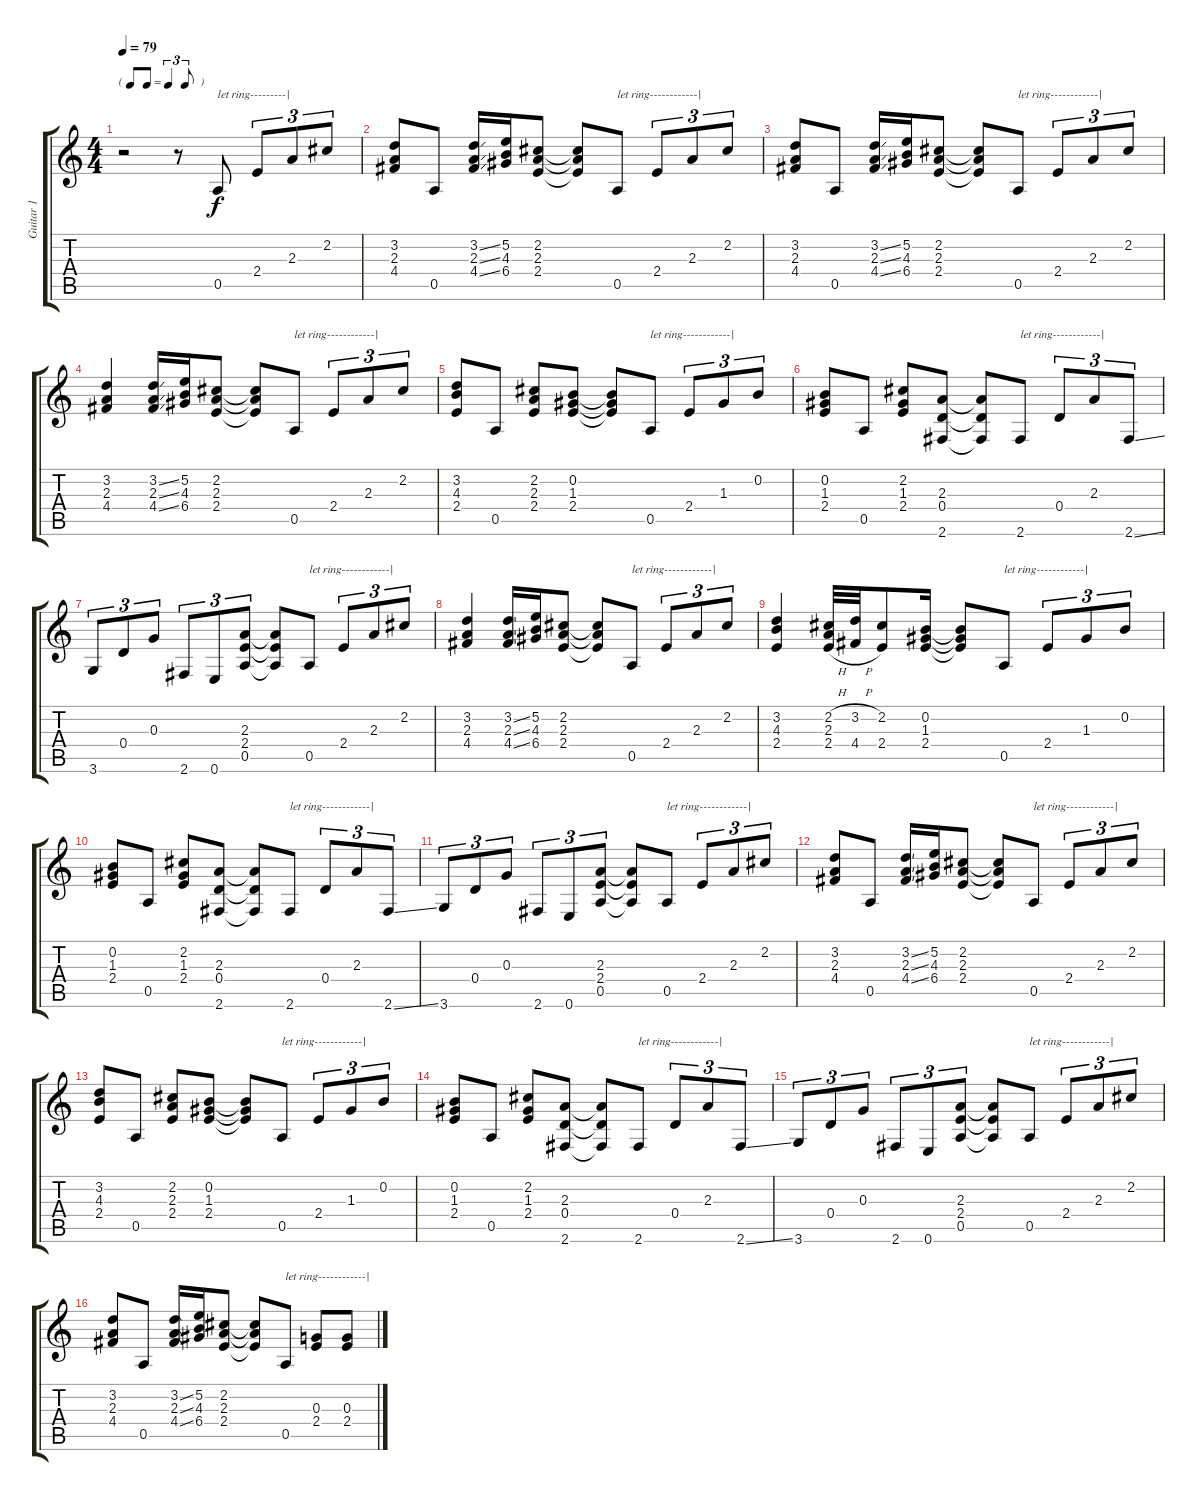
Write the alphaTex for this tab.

\track ("Guitar 1" "Guitar 1") {instrument acousticguitarnylon}
\staff {score tabs}
\tuning (E4 B3 G3 D3 A2 E2) {hide}
\ts (4 4)
\tf triplet8th
\tempo 79
\clef g2
\ks c
r.2{dy f instrument acousticguitarnylon} r.8 0.5.8{txt "let ring---------|"} 2.4.8{tu (3 2)} 2.3.8{tu (3 2)} 2.2.8{tu (3 2)} |
(3.2 2.3 4.4).8 0.5.8 (3.2{ss} 2.3{ss} 4.4{ss}).16 (5.2 4.3 6.4).16 (2.2 2.3 2.4).8 (2.2{t} 2.3{t} 2.4{t}).8 0.5.8{txt "let ring------------|"} 2.4.8{tu (3 2)} 2.3.8{tu (3 2)} 2.2.8{tu (3 2)} |
(3.2 2.3 4.4).8 0.5.8 (3.2{ss} 2.3{ss} 4.4{ss}).16 (5.2 4.3 6.4).16 (2.2 2.3 2.4).8 (2.2{t} 2.3{t} 2.4{t}).8 0.5.8{txt "let ring------------|"} 2.4.8{tu (3 2)} 2.3.8{tu (3 2)} 2.2.8{tu (3 2)} |
(3.2 2.3 4.4).4 (3.2{ss} 2.3{ss} 4.4{ss}).16 (5.2 4.3 6.4).16 (2.2 2.3 2.4).8 (2.2{t} 2.3{t} 2.4{t}).8 0.5.8{txt "let ring------------|"} 2.4.8{tu (3 2)} 2.3.8{tu (3 2)} 2.2.8{tu (3 2)} |
(3.2 4.3 2.4).8 0.5.8 (2.2 2.3 2.4).8 (0.2 1.3 2.4).8 (0.2{t} 1.3{t} 2.4{t}).8 0.5.8{txt "let ring------------|"} 2.4.8{tu (3 2)} 1.3.8{tu (3 2)} 0.2.8{tu (3 2)} |
(0.2 1.3 2.4).8 0.5.8 (2.2 1.3 2.4).8 (2.3 0.4 2.6).8 (2.3{t} 0.4{t} 2.6{t}).8 2.6.8{txt "let ring------------|"} 0.4.8{tu (3 2)} 2.3.8{tu (3 2)} 2.6{ss}.8{tu (3 2)} |
3.6.8{tu (3 2)} 0.4.8{tu (3 2)} 0.3.8{tu (3 2)} 2.6.8{tu (3 2)} 0.6.8{tu (3 2)} (2.3 2.4 0.5).8{tu (3 2)} (2.3{t} 2.4{t} 0.5{t}).8 0.5.8{txt "let ring------------|"} 2.4.8{tu (3 2)} 2.3.8{tu (3 2)} 2.2.8{tu (3 2)} |
(3.2 2.3 4.4).4 (3.2{ss} 2.3{ss} 4.4{ss}).16 (5.2 4.3 6.4).16 (2.2 2.3 2.4).8 (2.2{t} 2.3{t} 2.4{t}).8 0.5.8{txt "let ring------------|"} 2.4.8{tu (3 2)} 2.3.8{tu (3 2)} 2.2.8{tu (3 2)} |
(3.2 4.3 2.4).4 (2.2{h} 2.3 2.4{h}).32 (3.2{h} 4.4{h}).32 (2.2 2.4).8 (0.2 1.3 2.4).16 (0.2{t} 1.3{t} 2.4{t}).8 0.5.8{txt "let ring------------|"} 2.4.8{tu (3 2)} 1.3.8{tu (3 2)} 0.2.8{tu (3 2)} |
(0.2 1.3 2.4).8 0.5.8 (2.2 1.3 2.4).8 (2.3 0.4 2.6).8 (2.3{t} 0.4{t} 2.6{t}).8 2.6.8{txt "let ring------------|"} 0.4.8{tu (3 2)} 2.3.8{tu (3 2)} 2.6{ss}.8{tu (3 2)} |
3.6.8{tu (3 2)} 0.4.8{tu (3 2)} 0.3.8{tu (3 2)} 2.6.8{tu (3 2)} 0.6.8{tu (3 2)} (2.3 2.4 0.5).8{tu (3 2)} (2.3{t} 2.4{t} 0.5{t}).8 0.5.8{txt "let ring------------|"} 2.4.8{tu (3 2)} 2.3.8{tu (3 2)} 2.2.8{tu (3 2)} |
(3.2 2.3 4.4).8 0.5.8 (3.2{ss} 2.3{ss} 4.4{ss}).16 (5.2 4.3 6.4).16 (2.2 2.3 2.4).8 (2.2{t} 2.3{t} 2.4{t}).8 0.5.8{txt "let ring------------|"} 2.4.8{tu (3 2)} 2.3.8{tu (3 2)} 2.2.8{tu (3 2)} |
(3.2 4.3 2.4).8 0.5.8 (2.2 2.3 2.4).8 (0.2 1.3 2.4).8 (0.2{t} 1.3{t} 2.4{t}).8 0.5.8{txt "let ring------------|"} 2.4.8{tu (3 2)} 1.3.8{tu (3 2)} 0.2.8{tu (3 2)} |
(0.2 1.3 2.4).8 0.5.8 (2.2 1.3 2.4).8 (2.3 0.4 2.6).8 (2.3{t} 0.4{t} 2.6{t}).8 2.6.8{txt "let ring------------|"} 0.4.8{tu (3 2)} 2.3.8{tu (3 2)} 2.6{ss}.8{tu (3 2)} |
3.6.8{tu (3 2)} 0.4.8{tu (3 2)} 0.3.8{tu (3 2)} 2.6.8{tu (3 2)} 0.6.8{tu (3 2)} (2.3 2.4 0.5).8{tu (3 2)} (2.3{t} 2.4{t} 0.5{t}).8 0.5.8{txt "let ring------------|"} 2.4.8{tu (3 2)} 2.3.8{tu (3 2)} 2.2.8{tu (3 2)} |
(3.2 2.3 4.4).8 0.5.8 (3.2{ss} 2.3{ss} 4.4{ss}).16 (5.2 4.3 6.4).16 (2.2 2.3 2.4).8 (2.2{t} 2.3{t} 2.4{t}).8 0.5.8{txt "let ring------------|"} (0.3 2.4).8 (0.3 2.4).8
